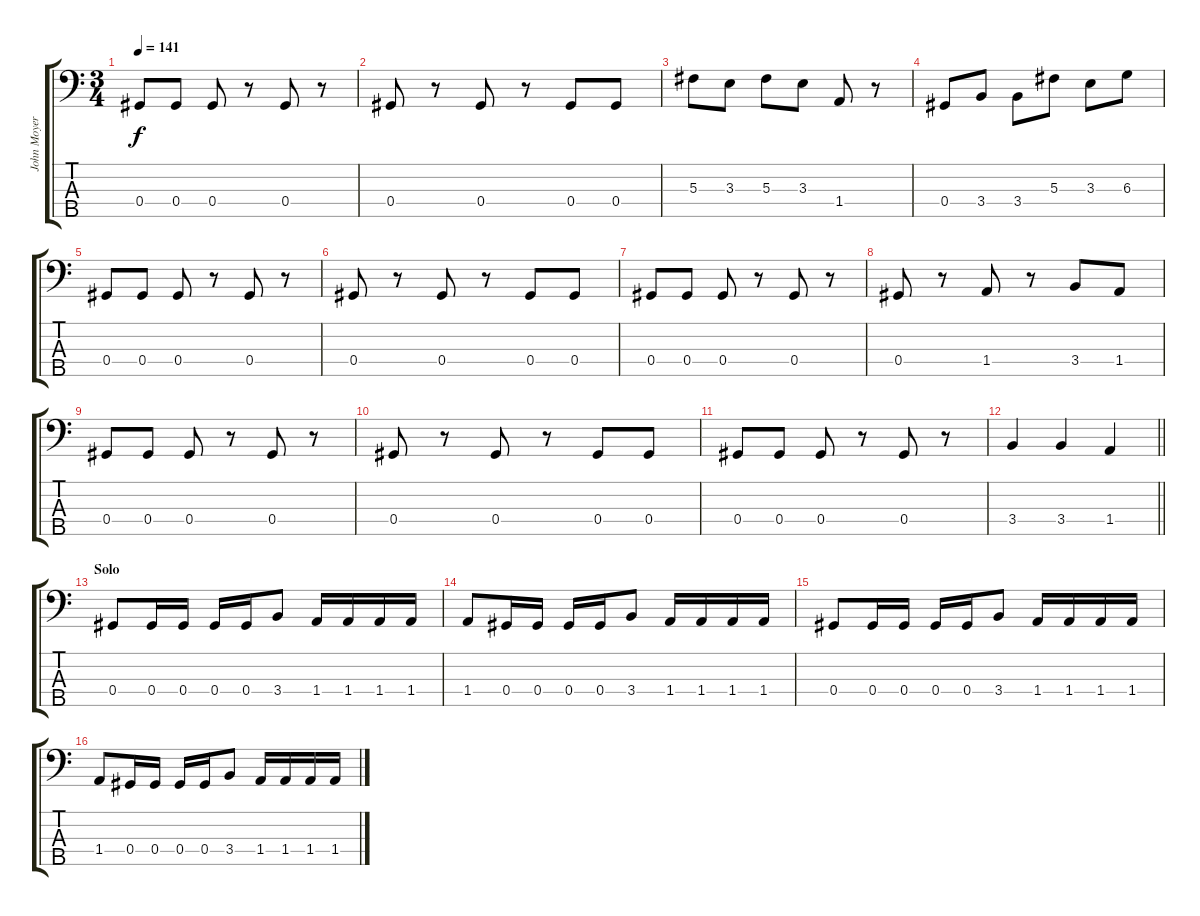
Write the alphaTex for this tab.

\track ("John Moyer (Bass)" "John Moyer") {instrument electricbassfinger}
\staff {score tabs}
\tuning (Ab2 Gb2 Db2 Ab1 Db1) {hide}
\ts (3 4)
\tempo 141
\clef f4
\ks c
0.4.8{dy f} 0.4.8 0.4.8 r.8 0.4.8 r.8 |
0.4.8 r.8 0.4.8 r.8 0.4.8 0.4.8 |
5.3.8 3.3.8 5.3.8 3.3.8 1.4.8 r.8 |
0.4.8 3.4.8 3.4.8 5.3.8 3.3.8 6.3.8 |
0.4.8 0.4.8 0.4.8 r.8 0.4.8 r.8 |
0.4.8 r.8 0.4.8 r.8 0.4.8 0.4.8 |
0.4.8 0.4.8 0.4.8 r.8 0.4.8 r.8 |
0.4.8 r.8 1.4.8 r.8 3.4.8 1.4.8 |
0.4.8 0.4.8 0.4.8 r.8 0.4.8 r.8 |
0.4.8 r.8 0.4.8 r.8 0.4.8 0.4.8 |
0.4.8 0.4.8 0.4.8 r.8 0.4.8 r.8 |
\barLineRight lightlight
3.4.4 3.4.4 1.4.4 |
\section ("" "Solo")
0.4.8 0.4.16 0.4.16 0.4.16 0.4.16 3.4.8 1.4.16 1.4.16 1.4.16 1.4.16 |
1.4.8 0.4.16 0.4.16 0.4.16 0.4.16 3.4.8 1.4.16 1.4.16 1.4.16 1.4.16 |
0.4.8 0.4.16 0.4.16 0.4.16 0.4.16 3.4.8 1.4.16 1.4.16 1.4.16 1.4.16 |
1.4.8 0.4.16 0.4.16 0.4.16 0.4.16 3.4.8 1.4.16 1.4.16 1.4.16 1.4.16
